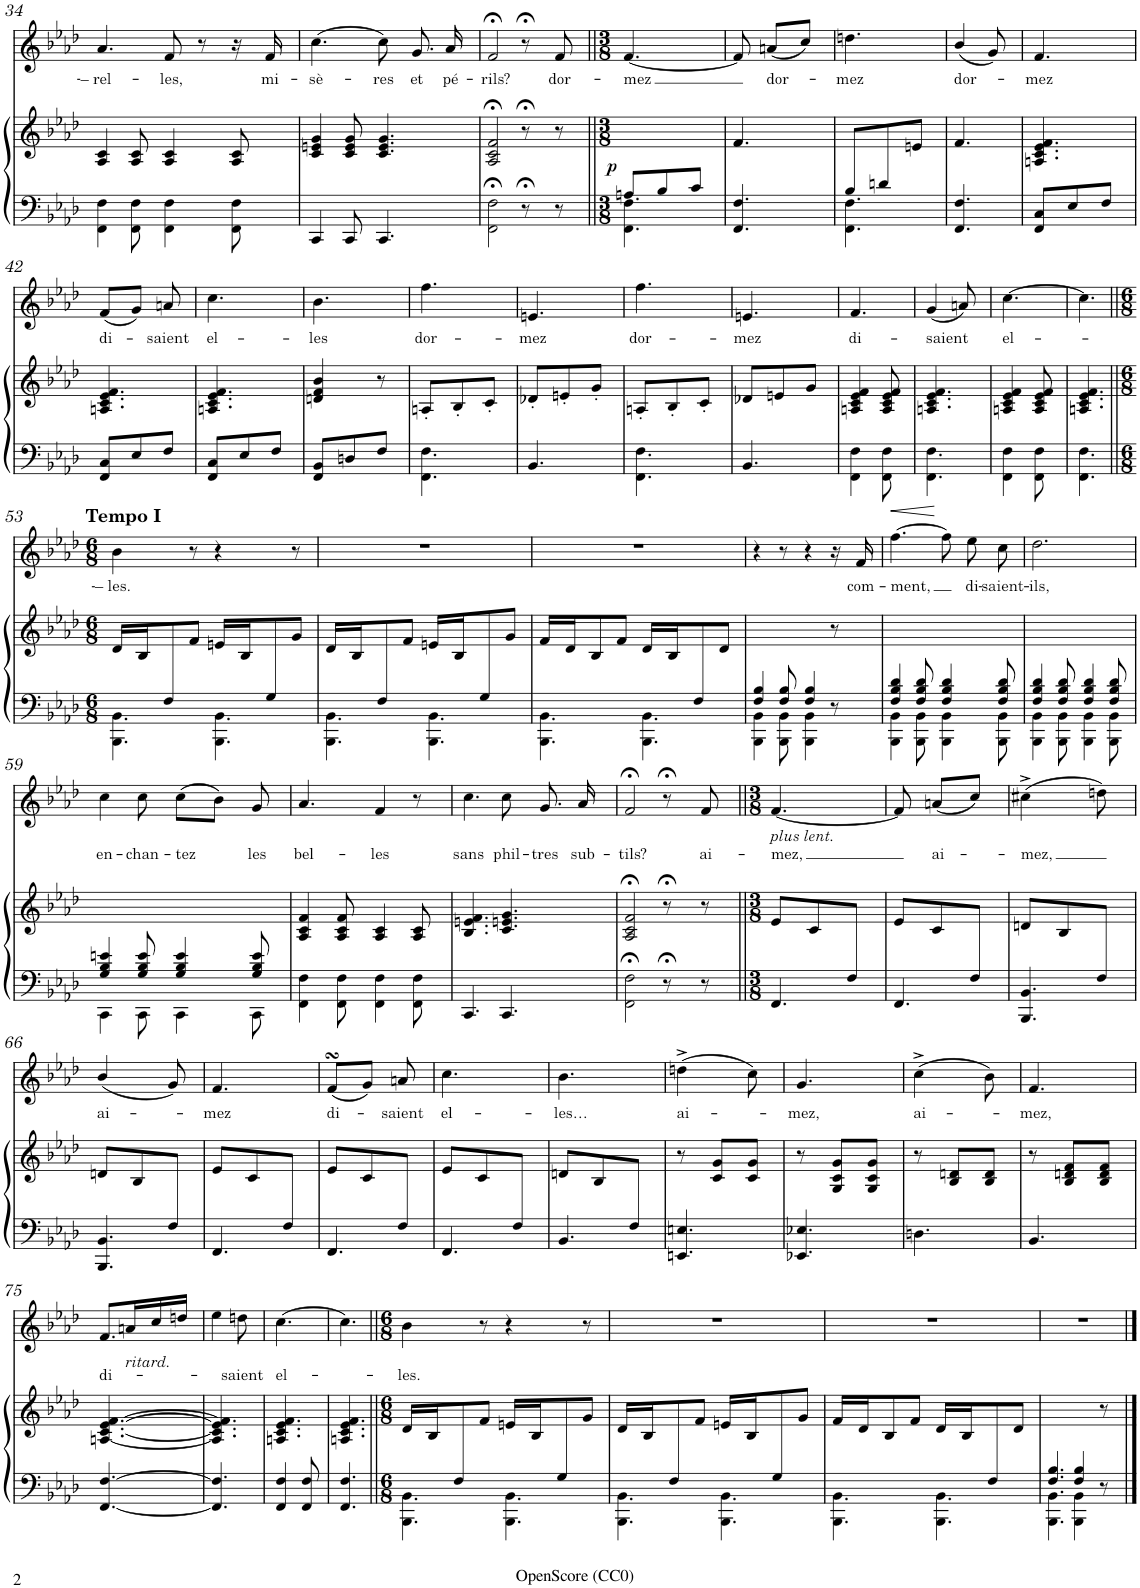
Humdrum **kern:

**kern	**kern	**dynam	**kern	**text	**dynam
*part2	*part2	*part2	*part1	*part1	*part1
*staff3	*staff2	*staff2/3	*staff1	*staff1	*staff1
*I"Piano	*	*	*I"Chant Voice	*	*
*I'Pno	*	*	*	*	*
!!LO:PB:g=z
*clefF4	*clefG2	*	*clefG2	*	*
*k[b-e-a-d-]	*k[b-e-a-d-]	*	*k[b-e-a-d-]	*	*
*M6/8	*M6/8	*	*M6/8	*	*
=34	=34	=34	=34	=34	=34
!	!	!	!	!LO:LY:b	!
4FF\ 4F\	4A-/ 4c/	.	4.a-/	-– rel-	.
8FF\ 8F\	8A-/ 8c/	.	.	.	.
!	!	!	!	!LO:LY:b	!
4FF\ 4F\	4A-/ 4c/	.	8f/	-les,	.
.	.	.	8r	.	.
8FF\ 8F\	8A-/ 8c/	.	16r	.	.
!	!	!	!	!LO:LY:b	!
.	.	.	16f/	mi-	.
=35	=35	=35	=35	=35	=35
!	!	!	!	!LO:LY:b	!
4CC/	4c/ 4en/ 4g/	.	[4.cc\	-sè-	.
8CC/	8c/ 8e/ 8g/	.	.	.	.
!	!	!	!	!LO:LY:b	!
4.CC/	4.c/ 4.e/ 4.g/	.	8cc\]	-res	.
!	!	!	!	!LO:LY:b	!
.	.	.	8.g/	et	.
!	!	!	!	!LO:LY:b	!
.	.	.	16a-/	pé-	.
=36	=36	=36	=36	=36	=36
!	!	!	!	!LO:LY:b	!
2FF\;< 2F\;<	2A-/;< 2c/;< 2f/;<	.	2f;</	-rils?	.
8r;<	8r;<	.	8r;<	.	.
!	!	!	!	!LO:LY:b	!
8r	8r	.	8f/	dor-	.
=37||	=37||	=37||	=37||	=37||	=37||
*M3/8	*M3/8	*	*M3/8	*	*
*^	*	*	*	*	*
!	!	!	!LO:DY:b	!	!LO:LY:b	!
8An/L	4.FF\ 4.F\	4.ryy	p	[4.f/	-mez	.
8B-/	.	.	.	.	.	.
8c/J	.	.	.	.	.	.
*v	*v	*	*	*	*	*
=38	=38	=38	=38	=38	=38
4.FF/ 4.F/	4.f/	.	8f/]	.	.
!	!	!	!	!LO:LY:b	!
.	.	.	(8an/L	dor-	.
.	.	.	8cc/J)	.	.
=39	=39	=39	=39	=39	=39
*^	*	*	*	*	*
!	!	!	!	!	!LO:LY:b	!
8B-/L	4.FF\ 4.F\	4ryy	.	4.ddn\	-mez	.
8dn/	.	.	.	.	.	.
8ryy	.	8en/J	.	.	.	.
*v	*v	*	*	*	*	*
=40	=40	=40	=40	=40	=40
!	!	!	!	!LO:LY:b	!
4.FF/ 4.F/	4.f/	.	(4b-/	dor-	.
.	.	.	8g/)	.	.
=41	=41	=41	=41	=41	=41
!	!	!	!	!LO:LY:b	!
8FF/ 8C/L	4.An/ 4.c/ 4.e-/ 4.f/	.	4.f/	-mez	.
8E-/	.	.	.	.	.
8F/J	.	.	.	.	.
!!LO:LB:g=z
=42	=42	=42	=42	=42	=42
!	!	!	!	!LO:LY:b	!
8FF/ 8C/L	4.An/ 4.c/ 4.e-/ 4.f/	.	(8f/L	di-	.
8E-/	.	.	8g/J)	.	.
!	!	!	!	!LO:LY:b	!
8F/J	.	.	8an/	-saient	.
=43	=43	=43	=43	=43	=43
!	!	!	!	!LO:LY:b	!
8FF/ 8C/L	4.An/ 4.c/ 4.e-/ 4.f/	.	4.cc\	el-	.
8E-/	.	.	.	.	.
8F/J	.	.	.	.	.
=44	=44	=44	=44	=44	=44
!	!	!	!	!LO:LY:b	!
8FF/ 8BB-/L	4dn/ 4f/ 4b-/	.	4.b-\	-les	.
8Dn/	.	.	.	.	.
8F/J	8r	.	.	.	.
=45	=45	=45	=45	=45	=45
!	!	!	!	!LO:LY:b	!
4.FF\ 4.F\	8An'/L	.	4.ff\	dor-	.
.	8B-'/	.	.	.	.
.	8c'/J	.	.	.	.
=46	=46	=46	=46	=46	=46
!	!	!	!	!LO:LY:b	!
4.BB-/	8d-X'/L	.	4.en/	-mez	.
.	8en'/	.	.	.	.
.	8g'/J	.	.	.	.
=47	=47	=47	=47	=47	=47
!	!	!	!	!LO:LY:b	!
4.FF\ 4.F\	8An'/L	.	4.ff\	dor-	.
.	8B-'/	.	.	.	.
.	8c'/J	.	.	.	.
=48	=48	=48	=48	=48	=48
!	!	!	!	!LO:LY:b	!
4.BB-/	8d-X'/L	.	4.en/	-mez	.
.	8en'/	.	.	.	.
.	8g'/J	.	.	.	.
=49	=49	=49	=49	=49	=49
!	!	!	!	!LO:LY:b	!
4FF\ 4F\	4An/ 4c/ 4e-/ 4f/	.	4.f/	di-	.
8FF\ 8F\	8A/ 8c/ 8e-/ 8f/	.	.	.	.
=50	=50	=50	=50	=50	=50
!	!	!	!	!LO:LY:b	!
4.FF\ 4.F\	4.An/ 4.c/ 4.e-/ 4.f/	.	(4g/	-saient	.
.	.	.	8an/)	.	.
=51	=51	=51	=51	=51	=51
!	!	!	!	!LO:LY:b	!
4FF\ 4F\	4An/ 4c/ 4e-/ 4f/	.	[4.cc\	el-	.
8FF\ 8F\	8A/ 8c/ 8e-/ 8f/	.	.	.	.
=52	=52	=52	=52	=52	=52
4.FF\ 4.F\	4.An/ 4.c/ 4.e-/ 4.f/	.	4.cc;<\]	.	.
!!LO:LB:g=z
=53||	=53||	=53||	=53||	=53||	=53||
*M6/8	*M6/8	*	*M6/8	*	*
*^	*	*	*	*	*
!	!	!	!	!LO:TX:a:B:t=Tempo I	!	!
!	!	!	!	!	!LO:LY:b	!
8ryy	4.BBB-\ 4.BB-\	16d-/LL	.	4b-\	-– les.	.
.	.	16B-/J	.	.	.	.
8F/	.	8ryy	.	.	.	.
4ryy	.	8f/J	.	8r	.	.
.	4.BBB-\ 4.BB-\	16en/LL	.	4r	.	.
.	.	16B-/J	.	.	.	.
8G/	.	8ryy	.	.	.	.
8ryy	.	8g/J	.	8r	.	.
=54	=54	=54	=54	=54	=54	=54
8ryy	4.BBB-\ 4.BB-\	16d-/LL	.	2.r	.	.
.	.	16B-/J	.	.	.	.
8F/	.	8ryy	.	.	.	.
4ryy	.	8f/J	.	.	.	.
.	4.BBB-\ 4.BB-\	16en/LL	.	.	.	.
.	.	16B-/J	.	.	.	.
8G/	.	8ryy	.	.	.	.
8ryy	.	8g/J	.	.	.	.
=55	=55	=55	=55	=55	=55	=55
2ryy	4.BBB-\ 4.BB-\	16f/LL	.	2.r	.	.
.	.	16d-/J	.	.	.	.
.	.	8B-/	.	.	.	.
.	.	8f/J	.	.	.	.
.	4.BBB-\ 4.BB-\	16d-/LL	.	.	.	.
.	.	16B-/J	.	.	.	.
8F/	.	8ryy	.	.	.	.
8ryy	.	8d-/J	.	.	.	.
=56	=56	=56	=56	=56	=56	=56
4F/ 4B-/	4BBB-\ 4BB-\	8ryy	.	4r	.	.
8F/ 8B-/	8BBB-\ 8BB-\	.	.	8r	.	.
4F/ 4B-/	4BBB-\ 4BB-\	.	.	4r	.	.
8ryy	8r	8r	.	16r	.	.
!	!	!	!	!	!LO:LY:b	!
.	.	.	.	16f/	com-	.
=57	=57	=57	=57	=57	=57	=57
!	!	!	!	!	!LO:LY:b	!LO:HP:b
4F/ 4B-/ 4d-/	4BBB-\ 4BB-\	2.ryy	.	[4.ff\	-ment,	<
8F/ 8B-/ 8d-/	8BBB-\ 8BB-\	.	.	.	.	.
4F/ 4B-/ 4d-/	4BBB-\ 4BB-\	.	.	8ff\]	.	[
!	!	!	!	!	!LO:LY:b	!
.	.	.	.	8ee-\	di-	.
!	!	!	!	!	!LO:LY:b	!
8F/ 8B-/ 8d-/	8BBB-\ 8BB-\	.	.	8cc\	-saient-	.
=58	=58	=58	=58	=58	=58	=58
!	!	!	!	!	!LO:LY:b	!
4F/ 4B-/ 4d-/	4BBB-\ 4BB-\	2.ryy	.	2.dd-\	-ils,	.
8F/ 8B-/ 8d-/	8BBB-\ 8BB-\	.	.	.	.	.
4F/ 4B-/ 4d-/	4BBB-\ 4BB-\	.	.	.	.	.
8F/ 8B-/ 8d-/	8BBB-\ 8BB-\	.	.	.	.	.
!!LO:LB:g=z
=59	=59	=59	=59	=59	=59	=59
!	!	!	!	!	!LO:LY:b	!
4G/ 4B-/ 4en/	4CC\	2.ryy	.	4cc\	en-	.
!	!	!	!	!	!LO:LY:b	!
8G/ 8B-/ 8e/	8CC\	.	.	8cc\	-chan-	.
!	!	!	!	!	!LO:LY:b	!
4G/ 4B-/ 4e/	4CC\	.	.	(8cc\L	-tez	.
.	.	.	.	8b-\J)	.	.
!	!	!	!	!	!LO:LY:b	!
8G/ 8B-/ 8e/	8CC\	.	.	8g/	les	.
=60	=60	=60	=60	=60	=60	=60
!	!	!	!	!	!LO:LY:b	!
*v	*v	*	*	*	*	*
4FF\ 4F\	4A-/ 4c/ 4f/	.	4.a-/	bel-	.
8FF\ 8F\	8A-/ 8c/ 8f/	.	.	.	.
!	!	!	!	!LO:LY:b	!
4FF\ 4F\	4A-/ 4c/	.	4f/	-les	.
8FF\ 8F\	8A-/ 8c/	.	8r	.	.
=61	=61	=61	=61	=61	=61
!	!	!	!	!LO:LY:b	!
4.CC/	4.B-/ 4.en/ 4.f/	.	4.cc\	sans	.
!	!	!	!	!LO:LY:b	!
4.CC/	4.c/ 4.en/ 4.g/	.	8cc\	phil-	.
!	!	!	!	!LO:LY:b	!
.	.	.	8.g/	-tres	.
!	!	!	!	!LO:LY:b	!
.	.	.	16a-/	sub-	.
=62	=62	=62	=62	=62	=62
!	!	!	!	!LO:LY:b	!
2FF\;< 2F\;<	2A-/;< 2c/;< 2f/;<	.	2f;</	-tils?	.
8r;<	8r;<	.	8r;<	.	.
!	!	!	!	!LO:LY:b	!
8r	8r	.	8f/	ai-	.
=63||	=63||	=63||	=63||	=63||	=63||
*M3/8	*M3/8	*	*M3/8	*	*
*^	*	*	*	*	*
!	!	!	!	!LO:TX:b:i:t=plus lent.	!	!
!	!	!	!	!	!LO:LY:b	!
4ryy	4.FF/	8e-/L	.	[4.f/	-mez,	.
.	.	8c/	.	.	.	.
8F/J	.	8ryy	.	.	.	.
=64	=64	=64	=64	=64	=64	=64
4ryy	4.FF/	8e-/L	.	8f/]	.	.
!	!	!	!	!	!LO:LY:b	!
.	.	8c/	.	(<8an/L	ai-	.
8F/J	.	8ryy	.	8cc/J)	.	.
=65	=65	=65	=65	=65	=65	=65
!	!	!	!	!	!LO:LY:b	!
4ryy	4.BBB-/ 4.BB-/	8dn/L	.	(4cc#X^\	-mez,	.
.	.	8B-/	.	.	.	.
8F/J	.	8ryy	.	8ddn\)	.	.
!!LO:LB:g=z
=66	=66	=66	=66	=66	=66	=66
!	!	!	!	!	!LO:LY:b	!
4ryy	4.BBB-/ 4.BB-/	8dn/L	.	(4b-/	ai-	.
.	.	8B-/	.	.	.	.
8F/J	.	8ryy	.	8g/)	.	.
=67	=67	=67	=67	=67	=67	=67
!	!	!	!	!	!LO:LY:b	!
4ryy	4.FF/	8e-/L	.	4.f/	-mez	.
.	.	8c/	.	.	.	.
8F/J	.	8ryy	.	.	.	.
=68	=68	=68	=68	=68	=68	=68
!	!	!	!	!	!LO:LY:b	!
4ryy	4.FF/	8e-/L	.	(8fsSSS/L	di-	.
.	.	8c/	.	8g/J)	.	.
!	!	!	!	!	!LO:LY:b	!
8F/J	.	8ryy	.	8an/	-saient	.
=69	=69	=69	=69	=69	=69	=69
!	!	!	!	!	!LO:LY:b	!
4ryy	4.FF/	8e-/L	.	4.cc\	el-	.
.	.	8c/	.	.	.	.
8F/J	.	8ryy	.	.	.	.
=70	=70	=70	=70	=70	=70	=70
!	!	!	!	!	!LO:LY:b	!
4ryy	4.BB-/	8dn/L	.	4.b-\	-les…	.
.	.	8B-/	.	.	.	.
8F/J	.	8ryy	.	.	.	.
*v	*v	*	*	*	*	*
=71	=71	=71	=71	=71	=71
!	!	!	!	!LO:LY:b	!
4.EEn/ 4.En/	8r	.	(4ddn^\	ai-	.
.	8c/ 8g/L	.	.	.	.
.	8c/ 8g/J	.	8cc\)	.	.
=72	=72	=72	=72	=72	=72
!	!	!	!	!LO:LY:b	!
4.EE-X/ 4.E-X/	8r	.	4.g/	-mez,	.
.	8G/ 8c/ 8g/L	.	.	.	.
.	8G/ 8c/ 8g/J	.	.	.	.
=73	=73	=73	=73	=73	=73
!	!	!	!	!LO:LY:b	!
4.Dn\	8r	.	(4cc^\	ai-	.
.	8B-/ 8dn/L	.	.	.	.
.	8B-/ 8d/J	.	8b-\)	.	.
=74	=74	=74	=74	=74	=74
!	!	!	!	!LO:LY:b	!
4.BB-/	8r	.	4.f/	-mez,	.
.	8B-/ 8dn/ 8f/L	.	.	.	.
.	8B-/ 8d/ 8f/J	.	.	.	.
!!LO:LB:g=z
=75	=75	=75	=75	=75	=75
!	!	!	!	!LO:LY:b	!
[4.FF/ [4.F/	[4.An/ [4.c/ [>4.e-/ [4.f/	.	8.f/L	di-	.
!	!	!	!LO:TX:b:i:t=ritard.	!	!
.	.	.	16an/L	.	.
.	.	.	16cc/	.	.
.	.	.	16ddn/JJ	.	.
=76	=76	=76	=76	=76	=76
4.FF/] 4.F/]	4.A/] 4.c/] 4.e-/] 4.f/]	.	4ee-;<\	.	.
!	!	!	!	!LO:LY:b	!
.	.	.	8ddn\	-saient	.
=77	=77	=77	=77	=77	=77
!	!	!	!	!LO:LY:b	!
4FF/ 4F/	4.An/ 4.c/ 4.e-/ 4.f/	.	[4.cc\	el-	.
8FF/ 8F/	.	.	.	.	.
=78	=78	=78	=78	=78	=78
4.FF/ 4.F/	4.An/;< 4.c/;< 4.e-/;< 4.f/;<	.	4.cc\]	.	.
=79||	=79||	=79||	=79||	=79||	=79||
*M6/8	*M6/8	*	*M6/8	*	*
*^	*	*	*	*	*
!	!	!	!	!	!LO:LY:b	!
8ryy	4.BBB-\ 4.BB-\	16d-/LL	.	4b-\	-les.	.
.	.	16B-/J	.	.	.	.
8F/	.	8ryy	.	.	.	.
4ryy	.	8f/J	.	8r	.	.
.	4.BBB-\ 4.BB-\	16en/LL	.	4r	.	.
.	.	16B-/J	.	.	.	.
8G/	.	8ryy	.	.	.	.
8ryy	.	8g/J	.	8r	.	.
=80	=80	=80	=80	=80	=80	=80
8ryy	4.BBB-\ 4.BB-\	16d-/LL	.	2.r	.	.
.	.	16B-/J	.	.	.	.
8F/	.	8ryy	.	.	.	.
4ryy	.	8f/J	.	.	.	.
.	4.BBB-\ 4.BB-\	16en/LL	.	.	.	.
.	.	16B-/J	.	.	.	.
8G/	.	8ryy	.	.	.	.
8ryy	.	8g/J	.	.	.	.
=81	=81	=81	=81	=81	=81	=81
2ryy	4.BBB-\ 4.BB-\	16f/LL	.	2.r	.	.
.	.	16d-/J	.	.	.	.
.	.	8B-/	.	.	.	.
.	.	8f/J	.	.	.	.
.	4.BBB-\ 4.BB-\	16d-/LL	.	.	.	.
.	.	16B-/J	.	.	.	.
8F/	.	8ryy	.	.	.	.
8ryy	.	8d-/J	.	.	.	.
=82	=82	=82	=82	=82	=82	=82
4.F/;< 4.B-/;<	4.BBB-\ 4.BB-\	8ryy	.	2.r	.	.
4F/ 4B-/	4BBB-\ 4BB-\	.	.	.	.	.
8ryy	8r	8r	.	.	.	.
*v	*v	*	*	*	*	*
==	==	==	==	==	==
*-	*-	*-	*-	*-	*-
